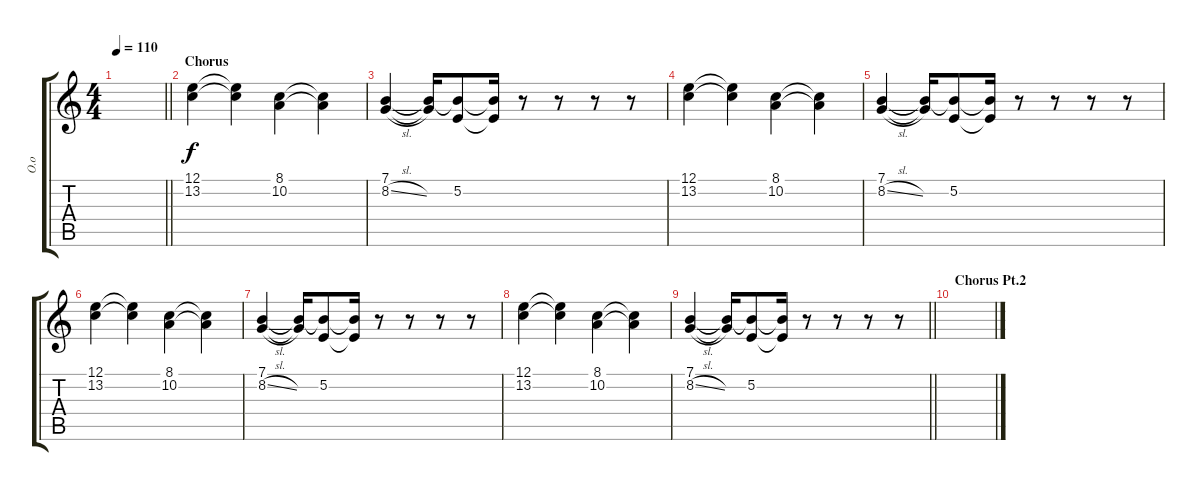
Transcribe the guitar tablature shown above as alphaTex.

\track ("O.o" "O.o") {instrument lead6voice}
\staff {score tabs}
\tuning (E4 B3 G3 D3 A2 E2) {hide}
\ts (4 4)
\tempo 110
\clef g2
\barLineRight lightlight
\ks c
|
\section ("" "Chorus")
(12.1 13.2).4 (12.1{t} 13.2{t}).4 (8.1 10.2).4 (8.1{t} 10.2{t}).4 |
(7.1 8.2{sl}).4 (7.1{t} 8.2{t}).16 (7.1{t} 5.2).8 (7.1{t} 5.2{t}).16 r.8 r.8 r.8 r.8 |
(12.1 13.2).4 (12.1{t} 13.2{t}).4 (8.1 10.2).4 (8.1{t} 10.2{t}).4 |
(7.1 8.2{sl}).4 (7.1{t} 8.2{t}).16 (7.1{t} 5.2).8 (7.1{t} 5.2{t}).16 r.8 r.8 r.8 r.8 |
(12.1 13.2).4 (12.1{t} 13.2{t}).4 (8.1 10.2).4 (8.1{t} 10.2{t}).4 |
(7.1 8.2{sl}).4 (7.1{t} 8.2{t}).16 (7.1{t} 5.2).8 (7.1{t} 5.2{t}).16 r.8 r.8 r.8 r.8 |
(12.1 13.2).4 (12.1{t} 13.2{t}).4 (8.1 10.2).4 (8.1{t} 10.2{t}).4 |
\barLineRight lightlight
(7.1 8.2{sl}).4 (7.1{t} 8.2{t}).16 (7.1{t} 5.2).8 (7.1{t} 5.2{t}).16 r.8 r.8 r.8 r.8 |
\section ("" "Chorus Pt.2")
